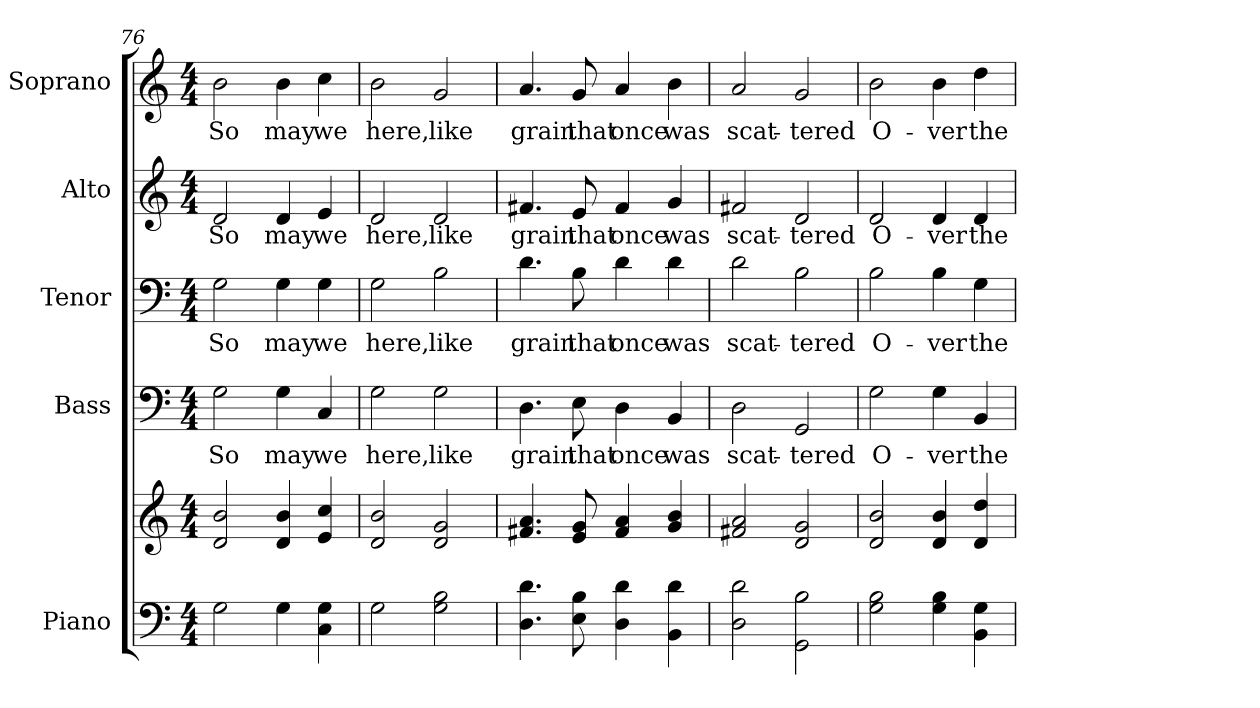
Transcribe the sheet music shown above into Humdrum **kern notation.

**kern	**kern	**kern	**text	**kern	**text	**kern	**text	**kern	**text
*part5	*part5	*part4	*part4	*part3	*part3	*part2	*part2	*part1	*part1
*staff6	*staff5	*staff4	*staff4	*staff3	*staff3	*staff2	*staff2	*staff1	*staff1
*I"Piano	*	*I"Bass	*	*I"Tenor	*	*I"Alto	*	*I"Soprano	*
*I'Pno.	*	*I'B.	*	*I'T.	*	*I'A.	*	*I'S.	*
!!LO:PB:g=z
*clefF4	*clefG2	*clefF4	*	*clefF4	*	*clefG2	*	*clefG2	*
*k[]	*k[]	*k[]	*	*k[]	*	*k[]	*	*k[]	*
*C:	*C:	*C:	*	*C:	*	*C:	*	*C:	*
*M4/4	*M4/4	*M4/4	*	*M4/4	*	*M4/4	*	*M4/4	*
=76	=76	=76	=76	=76	=76	=76	=76	=76	=76
!	!	!	!LO:LY:b:color=#000000	!	!	!	!	!	!
!	!	!	!	!	!LO:LY:b:color=#000000	!	!	!	!
!	!	!	!	!	!	!	!LO:LY:b:color=#000000	!	!
!	!	!	!	!	!	!	!	!	!LO:LY:b:color=#000000
2Gi\	2di/ 2bi	2Gi\	So	2Gi\	So	2di/	So	2bi\	So
!	!	!	!LO:LY:b:color=#000000	!	!	!	!	!	!
!	!	!	!	!	!LO:LY:b:color=#000000	!	!	!	!
!	!	!	!	!	!	!	!LO:LY:b:color=#000000	!	!
!	!	!	!	!	!	!	!	!	!LO:LY:b:color=#000000
4Gi\	4di/ 4bi	4Gi\	may	4Gi\	may	4di/	may	4bi\	may
!	!	!	!LO:LY:b:color=#000000	!	!	!	!	!	!
!	!	!	!	!	!LO:LY:b:color=#000000	!	!	!	!
!	!	!	!	!	!	!	!LO:LY:b:color=#000000	!	!
!	!	!	!	!	!	!	!	!	!LO:LY:b:color=#000000
4Ci\ 4Gi	4ei/ 4cci	4Ci/	we	4Gi\	we	4ei/	we	4cci\	we
=77	=77	=77	=77	=77	=77	=77	=77	=77	=77
!	!	!	!LO:LY:b:color=#000000	!	!	!	!	!	!
!	!	!	!	!	!LO:LY:b:color=#000000	!	!	!	!
!	!	!	!	!	!	!	!LO:LY:b:color=#000000	!	!
!	!	!	!	!	!	!	!	!	!LO:LY:b:color=#000000
2Gi\	2di/ 2bi	2Gi\	here,	2Gi\	here,	2di/	here,	2bi\	here,
!	!	!	!LO:LY:b:color=#000000	!	!	!	!	!	!
!	!	!	!	!	!LO:LY:b:color=#000000	!	!	!	!
!	!	!	!	!	!	!	!LO:LY:b:color=#000000	!	!
!	!	!	!	!	!	!	!	!	!LO:LY:b:color=#000000
2Gi\ 2Bi	2di/ 2gi	2Gi\	like	2Bi\	like	2di/	like	2gi/	like
=78	=78	=78	=78	=78	=78	=78	=78	=78	=78
!	!	!	!LO:LY:b:color=#000000	!	!	!	!	!	!
!	!	!	!	!	!LO:LY:b:color=#000000	!	!	!	!
!	!	!	!	!	!	!	!LO:LY:b:color=#000000	!	!
!	!	!	!	!	!	!	!	!	!LO:LY:b:color=#000000
4.Di\ 4.di	4.f#Xi/ 4.ai	4.Di\	grain	4.di\	grain	4.f#Xi/	grain	4.ai/	grain
!	!	!	!LO:LY:b:color=#000000	!	!	!	!	!	!
!	!	!	!	!	!LO:LY:b:color=#000000	!	!	!	!
!	!	!	!	!	!	!	!LO:LY:b:color=#000000	!	!
!	!	!	!	!	!	!	!	!	!LO:LY:b:color=#000000
8Ei\ 8Bi	8ei/ 8gi	8Ei\	that	8Bi\	that	8ei/	that	8gi/	that
!	!	!	!LO:LY:b:color=#000000	!	!	!	!	!	!
!	!	!	!	!	!LO:LY:b:color=#000000	!	!	!	!
!	!	!	!	!	!	!	!LO:LY:b:color=#000000	!	!
!	!	!	!	!	!	!	!	!	!LO:LY:b:color=#000000
4Di\ 4di	4f#i/ 4ai	4Di\	once	4di\	once	4f#i/	once	4ai/	once
!	!	!	!LO:LY:b:color=#000000	!	!	!	!	!	!
!	!	!	!	!	!LO:LY:b:color=#000000	!	!	!	!
!	!	!	!	!	!	!	!LO:LY:b:color=#000000	!	!
!	!	!	!	!	!	!	!	!	!LO:LY:b:color=#000000
4BBi\ 4di	4gi/ 4bi	4BBi/	was	4di\	was	4gi/	was	4bi\	was
!!LO:PB:g=z
=79	=79	=79	=79	=79	=79	=79	=79	=79	=79
!	!	!	!LO:LY:b:color=#000000	!	!	!	!	!	!
!	!	!	!	!	!LO:LY:b:color=#000000	!	!	!	!
!	!	!	!	!	!	!	!LO:LY:b:color=#000000	!	!
!	!	!	!	!	!	!	!	!	!LO:LY:b:color=#000000
2Di\ 2di	2f#Xi/ 2ai	2Di\	scat-	2di\	scat-	2f#Xi/	scat-	2ai/	scat-
!	!	!	!LO:LY:b:color=#000000	!	!	!	!	!	!
!	!	!	!	!	!LO:LY:b:color=#000000	!	!	!	!
!	!	!	!	!	!	!	!LO:LY:b:color=#000000	!	!
!	!	!	!	!	!	!	!	!	!LO:LY:b:color=#000000
2GGi\ 2Bi	2di/ 2gi	2GGi/	-tered	2Bi\	-tered	2di/	-tered	2gi/	-tered
=80	=80	=80	=80	=80	=80	=80	=80	=80	=80
!	!	!	!LO:LY:b:color=#000000	!	!	!	!	!	!
!	!	!	!	!	!LO:LY:b:color=#000000	!	!	!	!
!	!	!	!	!	!	!	!LO:LY:b:color=#000000	!	!
!	!	!	!	!	!	!	!	!	!LO:LY:b:color=#000000
2Gi\ 2Bi	2di/ 2bi	2Gi\	O-	2Bi\	O-	2di/	O-	2bi\	O-
!	!	!	!LO:LY:b:color=#000000	!	!	!	!	!	!
!	!	!	!	!	!LO:LY:b:color=#000000	!	!	!	!
!	!	!	!	!	!	!	!LO:LY:b:color=#000000	!	!
!	!	!	!	!	!	!	!	!	!LO:LY:b:color=#000000
4Gi\ 4Bi	4di/ 4bi	4Gi\	-ver	4Bi\	-ver	4di/	-ver	4bi\	-ver
!	!	!	!LO:LY:b:color=#000000	!	!	!	!	!	!
!	!	!	!	!	!LO:LY:b:color=#000000	!	!	!	!
!	!	!	!	!	!	!	!LO:LY:b:color=#000000	!	!
!	!	!	!	!	!	!	!	!	!LO:LY:b:color=#000000
4BBi\ 4Gi	4di/ 4ddi	4BBi/	the	4Gi\	the	4di/	the	4ddi\	the
=	=	=	=	=	=	=	=	=	=
*-	*-	*-	*-	*-	*-	*-	*-	*-	*-
